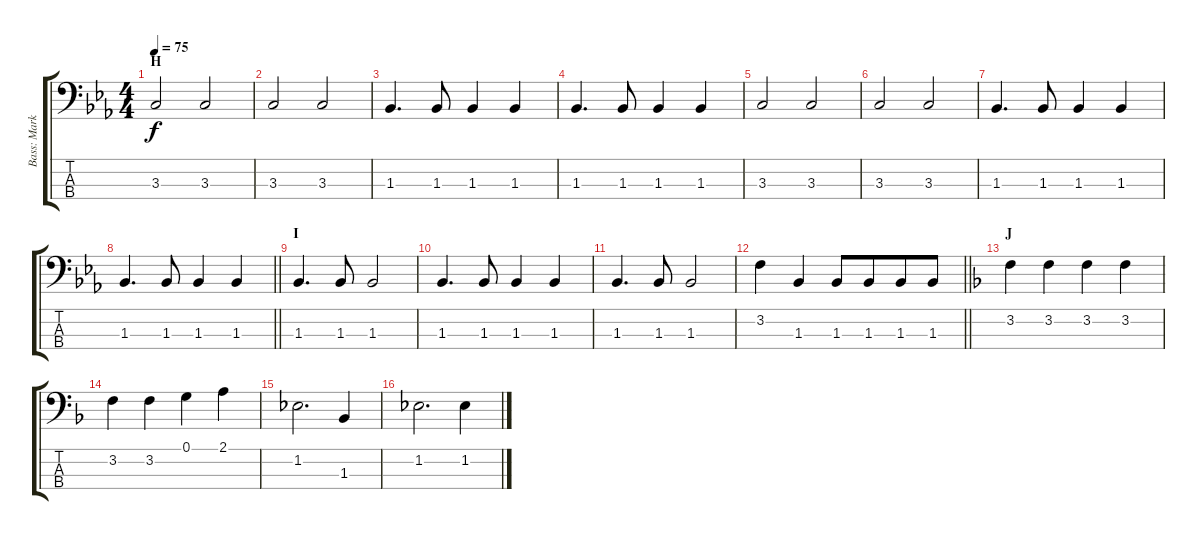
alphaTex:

\track ("Bass: Mark" "Bass: Mark") {instrument synthbass2}
\staff {score tabs}
\tuning (G2 D2 A1 E1) {hide}
\ts (4 4)
\section ("" "H")
\tempo 75
\clef f4
\ks eb
3.3.2{dy f} 3.3.2 |
3.3.2 3.3.2 |
1.3.4{d} 1.3.8 1.3.4 1.3.4 |
1.3.4{d} 1.3.8 1.3.4 1.3.4 |
3.3.2 3.3.2 |
3.3.2 3.3.2 |
1.3.4{d} 1.3.8 1.3.4 1.3.4 |
\barLineRight lightlight
1.3.4{d} 1.3.8 1.3.4 1.3.4 |
\section ("" "I")
1.3.4{d} 1.3.8 1.3.2 |
1.3.4{d} 1.3.8 1.3.4 1.3.4 |
1.3.4{d} 1.3.8 1.3.2 |
\barLineRight lightlight
3.2.4 1.3.4 1.3.8 1.3.8{beam merge} 1.3.8 1.3.8 |
\section ("" "J")
\ks f
3.2.4 3.2.4 3.2.4 3.2.4 |
3.2.4 3.2.4 0.1.4 2.1.4 |
1.2.2{d} 1.3.4 |
1.2.2{d} 1.2.4
